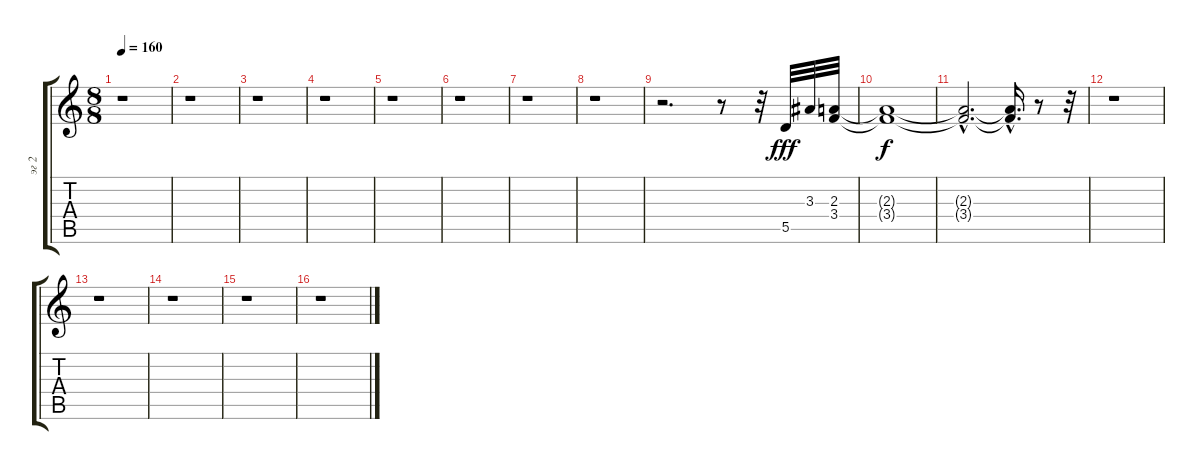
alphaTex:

\track ("эг 2" "эг 2") {instrument electricguitarclean}
\staff {score tabs}
\tuning (E4 B3 G3 D3 A2 E2) {hide}
\ts (8 8)
\tempo 160
\clef g2
\ks c
r.1{dy fff} |
r.1 |
r.1 |
r.1 |
r.1 |
r.1 |
r.1 |
r.1 |
r.2{d} r.8 r.32 5.5.32 3.3.32 (2.3 3.4).32 |
(2.3{t} 3.4{t}).1{dy f} |
(2.3{hac t} 3.4{hac t}).2{d} (2.3{hac t} 3.4{hac t}).16{d} r.8 r.32 |
r.1 |
r.1 |
r.1 |
r.1 |
r.1
